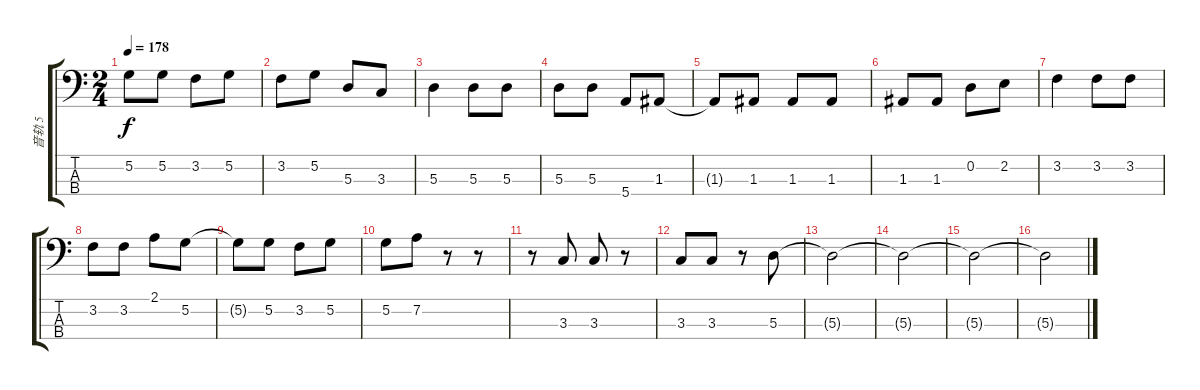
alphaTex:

\track ("音轨 5" "音轨 5") {instrument electricbassfinger}
\staff {score tabs}
\tuning (G2 D2 A1 E1) {hide}
\ts (2 4)
\tempo 178
\clef f4
\ks c
5.2{t}.8{dy f} 5.2.8 3.2.8 5.2.8 |
3.2.8 5.2.8 5.3.8 3.3.8 |
5.3.4 5.3.8 5.3.8 |
5.3.8 5.3.8 5.4.8 1.3.8 |
1.3{t}.8 1.3.8 1.3.8 1.3.8 |
1.3.8 1.3.8 0.2.8 2.2.8 |
3.2.4 3.2.8 3.2.8 |
3.2.8 3.2.8 2.1.8 5.2.8 |
5.2{t}.8 5.2.8 3.2.8 5.2.8 |
5.2.8 7.2.8 r.8 r.8 |
r.8 3.3.8 3.3.8 r.8 |
3.3.8 3.3.8 r.8 5.3.8 |
5.3{t}.2 |
5.3{t}.2 |
5.3{t}.2 |
5.3{t}.2
